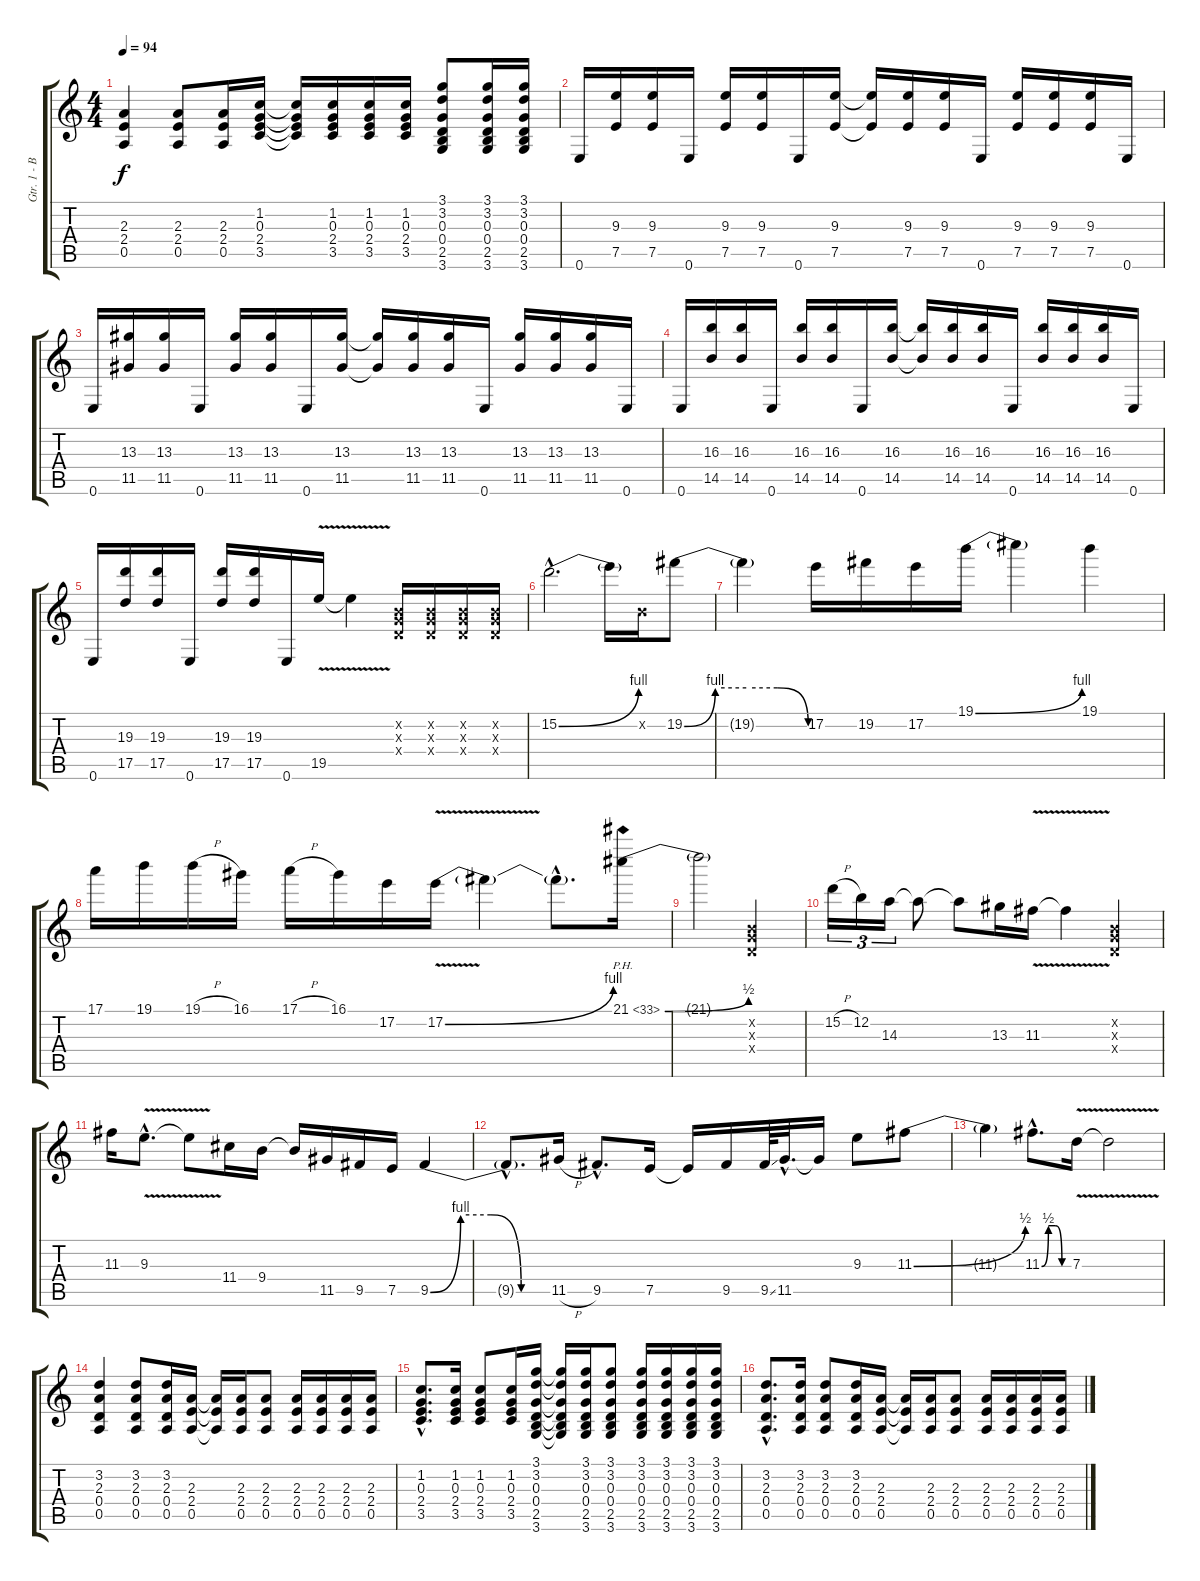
\track ("Gtr. 1 - Billy" "Gtr. 1 - B") {instrument overdrivenguitar}
\staff {score tabs}
\tuning (E4 B3 G3 D3 A2 E2) {hide}
\ts (4 4)
\tempo 94
\clef g2
\ks c
(2.3 2.4 0.5).4{dy f} (2.3 2.4 0.5).8 (2.3 2.4 0.5).16 (1.2 0.3 2.4 3.5).16 (1.2{t} 0.3{t} 2.4{t} 3.5{t}).16 (1.2 0.3 2.4 3.5).16 (1.2 0.3 2.4 3.5).16 (1.2 0.3 2.4 3.5).16 (3.1 3.2 0.3 0.4 2.5 3.6).8 (3.1 3.2 0.3 0.4 2.5 3.6).16 (3.1 3.2 0.3 0.4 2.5 3.6).16 |
0.6.16 (9.3 7.5).16 (9.3 7.5).16 0.6.16 (9.3 7.5).16 (9.3 7.5).16 0.6.16 (9.3 7.5).16 (9.3{t} 7.5{t}).16 (9.3 7.5).16 (9.3 7.5).16 0.6.16 (9.3 7.5).16 (9.3 7.5).16 (9.3 7.5).16 0.6.16 |
0.6.16 (13.3 11.5).16 (13.3 11.5).16 0.6.16 (13.3 11.5).16 (13.3 11.5).16 0.6.16 (13.3 11.5).16 (13.3{t} 11.5{t}).16 (13.3 11.5).16 (13.3 11.5).16 0.6.16 (13.3 11.5).16 (13.3 11.5).16 (13.3 11.5).16 0.6.16 |
0.6.16 (16.3 14.5).16 (16.3 14.5).16 0.6.16 (16.3 14.5).16 (16.3 14.5).16 0.6.16 (16.3 14.5).16 (16.3{t} 14.5{t}).16 (16.3 14.5).16 (16.3 14.5).16 0.6.16 (16.3 14.5).16 (16.3 14.5).16 (16.3 14.5).16 0.6.16 |
0.6.16 (19.3 17.5).16 (19.3 17.5).16 0.6.16 (19.3 17.5).16 (19.3 17.5).16 0.6.16 19.5{v}.16 19.5{t}.4 (0.2{x} 0.3{x} 0.4{x}).16 (0.2{x} 0.3{x} 0.4{x}).16 (0.2{x} 0.3{x} 0.4{x}).16 (0.2{x} 0.3{x} 0.4{x}).16 |
15.2{be (bend 0 0 60 4) hac}.2{d volume 16 balance 8} 15.2{t}.16 0.2{x}.16 19.2{be (custom 0 0 15 4 30 4 45 4 60 0)}.8 |
19.2{t}.4 17.2.16 19.2.16 17.2.16 19.1{be (bend 0 0 60 4)}.16 19.1{t}.4 19.1.4 |
17.1.16 19.1.16 19.1{h}.16 16.1.16 17.1{h}.16 16.1.16 17.2.16 17.2{be (bend 0 0 60 4) v}.16 17.2{t}.4 17.2{hac t}.8{d} 21.1{be (bend 0 0 60 2) ph 12}.16 |
21.1{t}.2 (0.2{x} 0.3{x} 0.4{x}).2 |
15.2{h}.16{tu (3 2)} 12.2.16{tu (3 2)} 14.3.16{tu (3 2)} 14.3{t}.8 14.3{t}.8 13.3.16 11.3{v}.16 11.3{t}.4 (0.2{x} 0.3{x} 0.4{x}).4 |
11.3.16 9.3{v hac}.8{d} 9.3{t}.8 11.4.16 9.4.16 9.4{t}.16 11.5.16 9.5.16 7.5.16 9.5{be (custom 0 0 15 4 30 4 45 0 60 0)}.4 |
9.5{hac t}.8{d} 11.5{h}.16 9.5{hac}.8{d} 7.5.16 7.5{t}.16 9.5.16 9.5{ss}.64 11.5{hac}.32{d} 11.5{t}.16 9.3.8 11.3{be (bend 0 0 60 2)}.8 |
11.3{t}.4 11.3{be (custom 0 0 15 2 30 2 45 0 60 0) hac}.8{d} 7.3{v}.16 7.3{t}.2 |
(3.2 2.3 0.4 0.5).4{volume 13 balance 3} (3.2 2.3 0.4 0.5).8 (3.2 2.3 0.4 0.5).16 (2.3 2.4 0.5).16 (2.3{t} 2.4{t} 0.5{t}).16 (2.3 2.4 0.5).16 (2.3 2.4 0.5).8 (2.3 2.4 0.5).16 (2.3 2.4 0.5).16 (2.3 2.4 0.5).16 (2.3 2.4 0.5).16 |
(1.2{hac} 0.3{hac} 2.4{hac} 3.5{hac}).8{d} (1.2 0.3 2.4 3.5).16 (1.2 0.3 2.4 3.5).8 (1.2 0.3 2.4 3.5).16 (3.1 3.2 0.3 0.4 2.5 3.6).16 (3.1{t} 3.2{t} 0.3{t} 0.4{t} 2.5{t} 3.6{t}).16 (3.1 3.2 0.3 0.4 2.5 3.6).16 (3.1 3.2 0.3 0.4 2.5 3.6).8 (3.1 3.2 0.3 0.4 2.5 3.6).16 (3.1 3.2 0.3 0.4 2.5 3.6).16 (3.1 3.2 0.3 0.4 2.5 3.6).16 (3.1 3.2 0.3 0.4 2.5 3.6).16 |
(3.2{hac} 2.3{hac} 0.4{hac} 0.5{hac}).8{d} (3.2 2.3 0.4 0.5).16 (3.2 2.3 0.4 0.5).8 (3.2 2.3 0.4 0.5).16 (2.3 2.4 0.5).16 (2.3{t} 2.4{t} 0.5{t}).16 (2.3 2.4 0.5).16 (2.3 2.4 0.5).8 (2.3 2.4 0.5).16 (2.3 2.4 0.5).16 (2.3 2.4 0.5).16 (2.3 2.4 0.5).16
